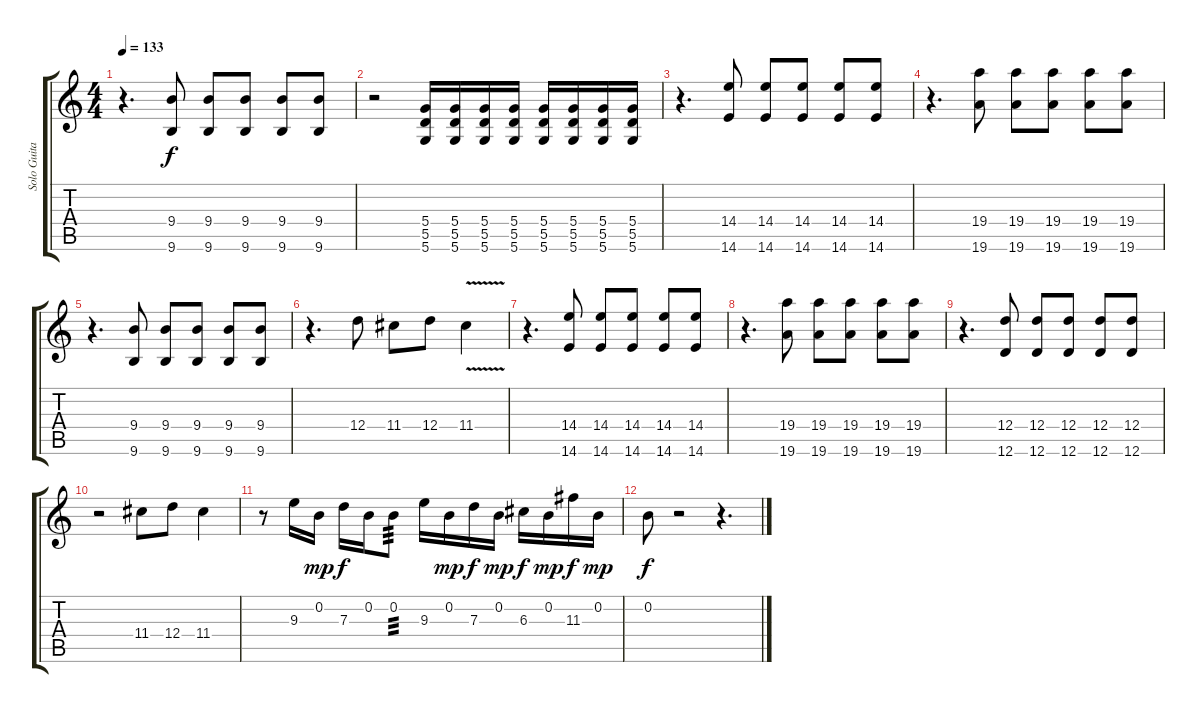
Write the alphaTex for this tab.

\track ("Solo Guitar" "Solo Guita") {instrument electricguitarjazz}
\staff {score tabs}
\tuning (E4 B3 G3 D3 A2 D2) {hide}
\ts (4 4)
\tempo 133
\clef g2
\ks c
r.4{d dy f} (9.4 9.6).8 (9.4 9.6).8 (9.4 9.6).8 (9.4 9.6).8 (9.4 9.6).8 |
r.2 (5.4 5.5 5.6).16 (5.4 5.5 5.6).16 (5.4 5.5 5.6).16 (5.4 5.5 5.6).16 (5.4 5.5 5.6).16 (5.4 5.5 5.6).16 (5.4 5.5 5.6).16 (5.4 5.5 5.6).16 |
r.4{d} (14.4 14.6).8 (14.4 14.6).8 (14.4 14.6).8 (14.4 14.6).8 (14.4 14.6).8 |
r.4{d} (19.4 19.6).8 (19.4 19.6).8 (19.4 19.6).8 (19.4 19.6).8 (19.4 19.6).8 |
r.4{d} (9.4 9.6).8 (9.4 9.6).8 (9.4 9.6).8 (9.4 9.6).8 (9.4 9.6).8 |
r.4{d} 12.4.8 11.4.8 12.4.8 11.4{v}.4 |
r.4{d} (14.4 14.6).8 (14.4 14.6).8 (14.4 14.6).8 (14.4 14.6).8 (14.4 14.6).8 |
r.4{d} (19.4 19.6).8 (19.4 19.6).8 (19.4 19.6).8 (19.4 19.6).8 (19.4 19.6).8 |
r.4{d} (12.4 12.6).8 (12.4 12.6).8 (12.4 12.6).8 (12.4 12.6).8 (12.4 12.6).8 |
r.2 11.4.8 12.4.8 11.4.4 |
r.8 9.3.16{balance 0 instrument overdrivenguitar} 0.2.16{dy mp} 7.3.16{dy f} 0.2.16 0.2.8{tp 3} 9.3.16 0.2.16{dy mp} 7.3.16{dy f} 0.2.16{dy mp} 6.3.16{dy f} 0.2.16{dy mp} 11.3.16{dy f} 0.2.16{dy mp} |
0.2.8{dy f} r.2 r.4{d}
